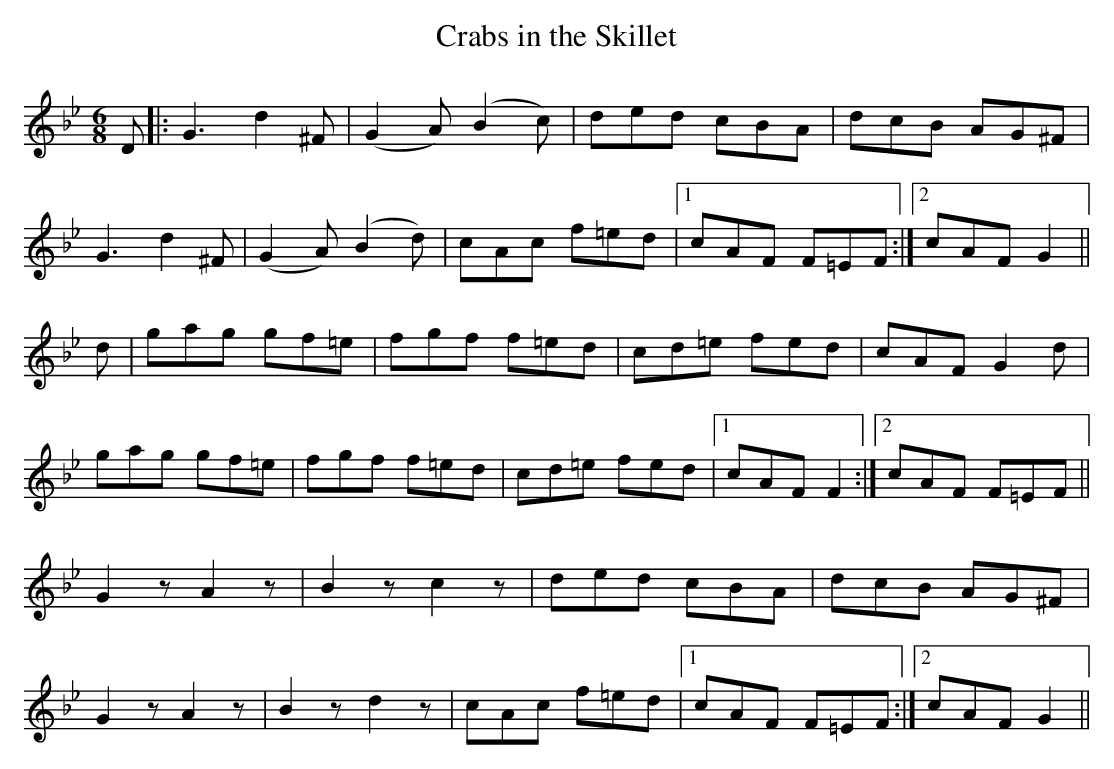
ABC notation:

X:1
T: Crabs in the Skillet
M: 6/8
L: 1/8
K: Gm
D|:G3 d2^F|(G2A) (B2c)|ded cBA|dcB AG^F|
G3 d2^F|(G2A) (B2d)|cAc f=ed|1 cAF F=EF:|2 cAF G2||
d|gag gf=e|fgf f=ed|cd=e fed|cAF G2d|
gag gf=e|fgf f=ed|cd=e fed|1 cAF F2:|2 cAF F=EF||
G2z A2z|B2z c2z|ded cBA|dcB AG^F|
G2z A2z|B2z d2z|cAc f=ed|1 cAF F=EF:|2 cAF G2||
